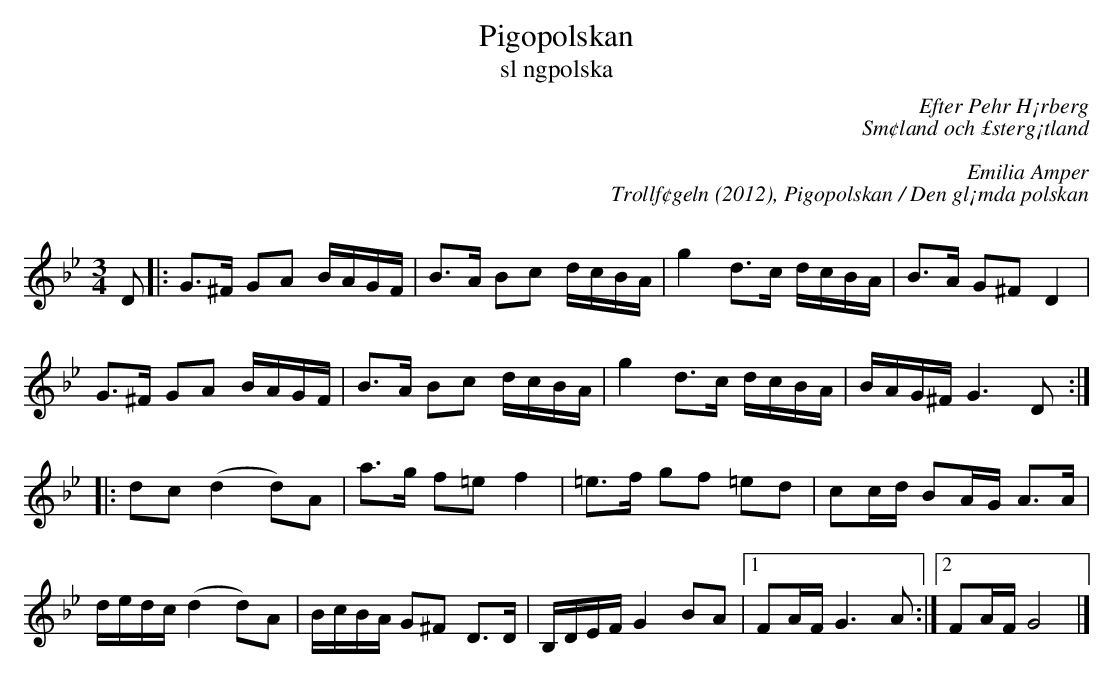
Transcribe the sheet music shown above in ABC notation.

X:1
Q: 30
T: Pigopolskan
T: sl ngpolska
C: Efter Pehr H¡rberg
C: Sm¢land och £sterg¡tland
C:
C: Emilia Amper
C: Trollf¢geln (2012), Pigopolskan / Den gl¡mda polskan
M: 3/4
L: 1/8
K: Gm
D |: G3/^F/ GA B/A/G/F/ | B3/A/ Bc d/c/B/A/ | g2 d3/c/ d/c/B/A/ | B3/A/ G^F D2 |
G3/^F/ GA B/A/G/F/ | B3/A/ Bc d/c/B/A/ | g2 d3/c/ d/c/B/A/ | B/A/G/^F/ G3 D :|
|: dc (d2 d)A | a3/g/ f=e f2 | =e3/f/ gf =ed | cc/d/ BA/G/ A3/A/ |
d/e/d/c/ (d2 d)A | B/c/B/A/ G^F D3/D/ | B,/D/E/F/ G2 BA |[1 FA/F/ G3 A :|[2 FA/F/ G4 |]
